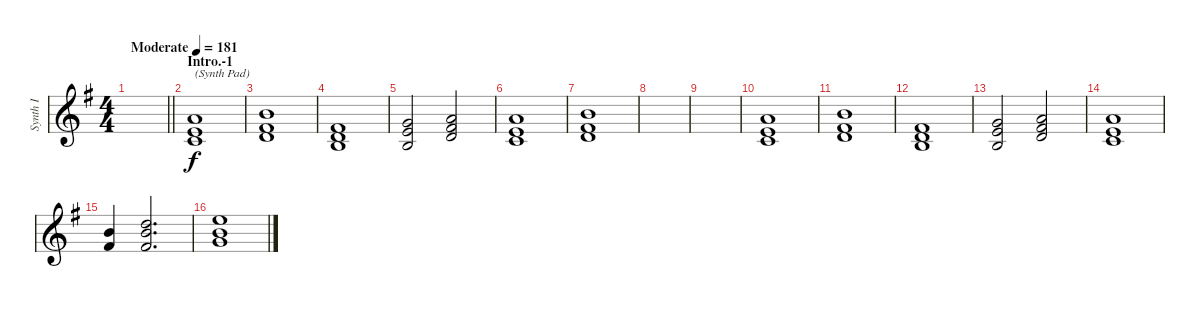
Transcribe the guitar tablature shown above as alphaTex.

\track ("Synth I" "Synth I") {solo instrument pad7halo}
\staff {score}
\tuning (E4 B3 G3 D3 A2 E2) {hide}
\ts (4 4)
\tempo (181 "Moderate")
\clef g2
\barLineRight lightlight
\ks g
|
\section ("" "Intro.-1")
(5.1 5.2 5.3).1{txt "(Synth Pad)"} |
(2.1 3.2 16.3).1 |
(2.1 3.2 4.3).1 |
(3.1 5.2 4.3).2 (2.1 3.2 14.3).2 |
(5.1 5.2 5.3).1 |
(2.1 3.2 16.3).1 |
|
|
(5.1 5.2 5.3).1 |
(2.1 3.2 16.3).1 |
(2.1 3.2 4.3).1 |
(3.1 5.2 4.3).2 (2.1 3.2 14.3).2 |
(5.1 5.2 5.3).1 |
(2.1 12.2).4 (7.1 7.2 19.3).2{d} |
(3.1 12.2 21.3).1
